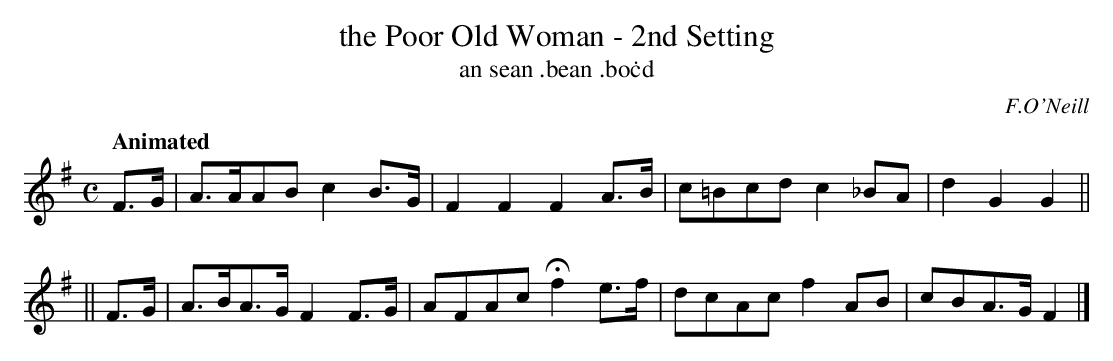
X:1
T: the Poor Old Woman - 2nd Setting
T: an sean \.bean \.bo\.cd
O: F.O'Neill
Q: "Animated"
M: C
L: 1/8
K: Dmix
   F>G | A>AAB  c2B>G | F2F2  F2 A>B | c=Bcd c2_BA | d2G2  G2 ||
|| F>G | A>BA>G F2F>G | AFAc Hf2 e>f | dcAc  f2 AB | cBA>G F2 |]
